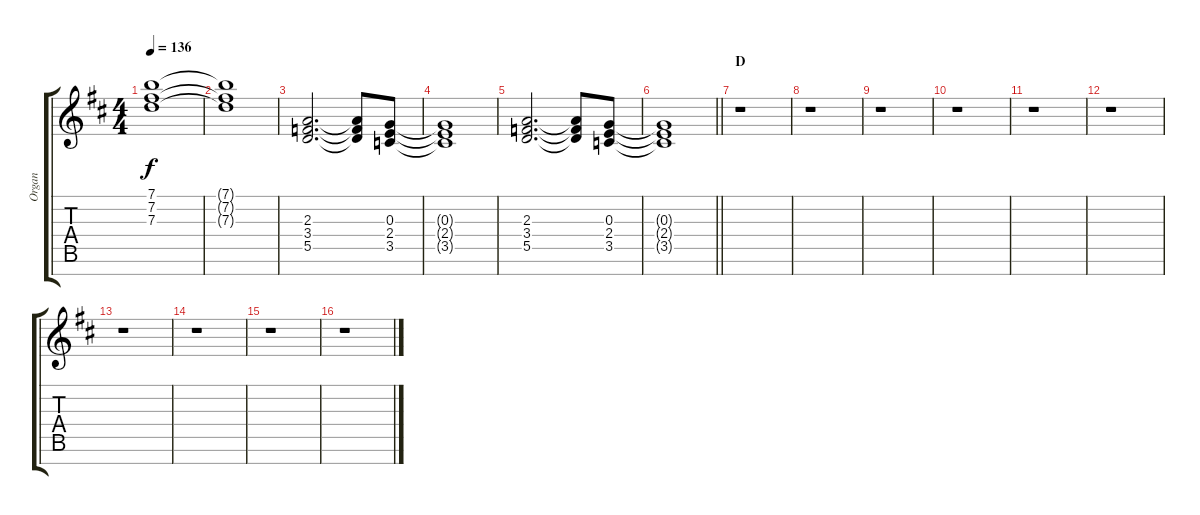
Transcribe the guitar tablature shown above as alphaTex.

\track ("Organ" "Organ") {instrument rockorgan}
\staff {score tabs}
\tuning (E5 B4 G4 D4 A3 E3 B2) {hide}
\ts (4 4)
\tempo 136
\clef g2
\ks d
(7.1 7.2 7.3).1{dy f} |
(7.1{t} 7.2{t} 7.3{t}).1 |
(2.3 3.4 5.5).2{d} (2.3{t} 3.4{t} 5.5{t}).8 (0.3 2.4 3.5).8 |
(0.3{t} 2.4{t} 3.5{t}).1 |
(2.3 3.4 5.5).2{d} (2.3{t} 3.4{t} 5.5{t}).8 (0.3 2.4 3.5).8 |
\barLineRight lightlight
(0.3{t} 2.4{t} 3.5{t}).1 |
\section ("" "D")
r.1 |
r.1 |
r.1 |
r.1 |
r.1 |
r.1 |
r.1 |
r.1 |
r.1 |
r.1
